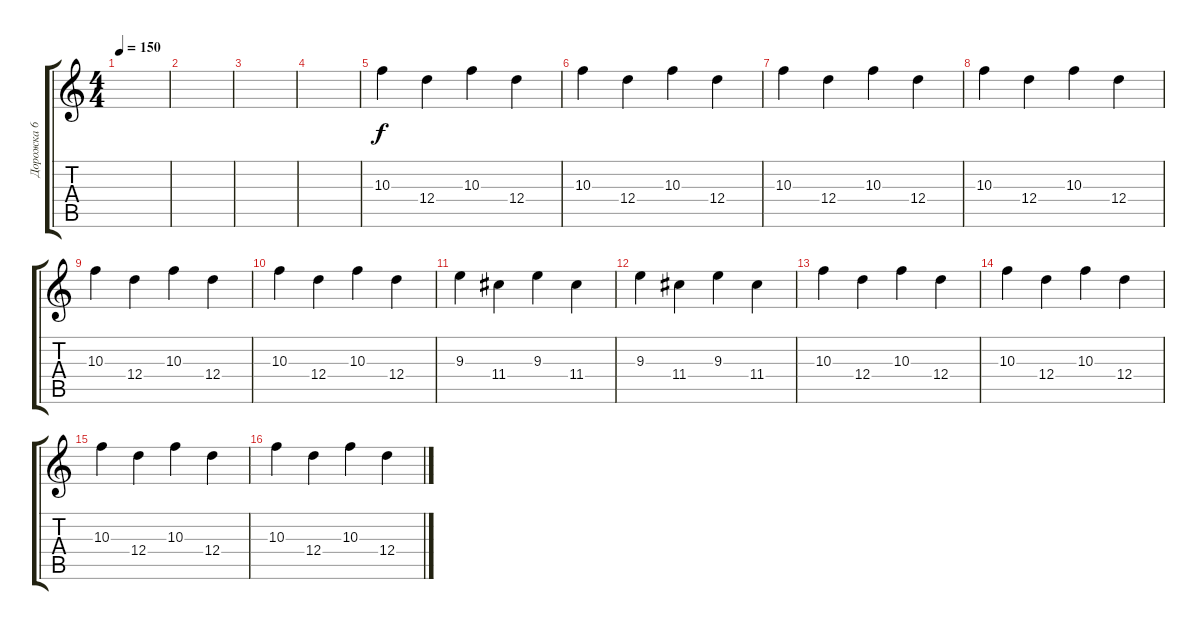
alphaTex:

\track ("Дорожка 6" "Дорожка 6") {instrument electricguitarjazz}
\staff {score tabs}
\tuning (E4 B3 G3 D3 A2 E2) {hide}
\ts (4 4)
\tempo 150
\clef g2
\ks c
|
|
|
|
10.3.4 12.4.4 10.3.4 12.4.4 |
10.3.4 12.4.4 10.3.4 12.4.4 |
10.3.4 12.4.4 10.3.4 12.4.4 |
10.3.4 12.4.4 10.3.4 12.4.4 |
10.3.4 12.4.4 10.3.4 12.4.4 |
10.3.4 12.4.4 10.3.4 12.4.4 |
9.3.4 11.4.4 9.3.4 11.4.4 |
9.3.4 11.4.4 9.3.4 11.4.4 |
10.3.4 12.4.4 10.3.4 12.4.4 |
10.3.4 12.4.4 10.3.4 12.4.4 |
10.3.4 12.4.4 10.3.4 12.4.4 |
10.3.4 12.4.4 10.3.4 12.4.4
